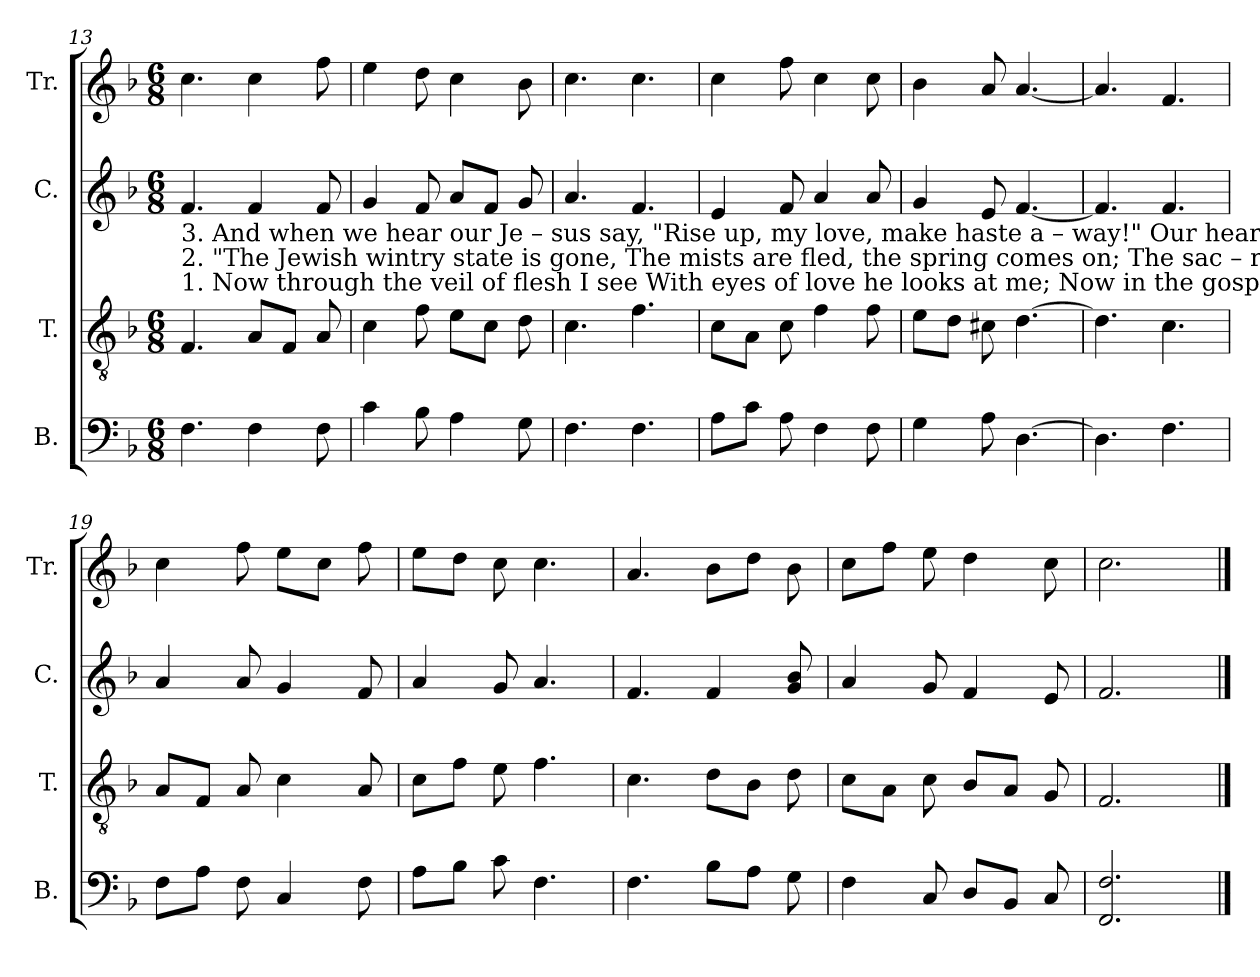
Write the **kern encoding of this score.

**kern	**kern	**kern	**kern
*part4	*part3	*part2	*part1
*staff4	*staff3	*staff2	*staff1
*I"B.	*I"T.	*I"C.	*I"Tr.
*I'B.	*I'T.	*I'C.	*I'Tr.
*clefF4	*clefGv2	*clefG2	*clefG2
*k[b-]	*k[b-]	*k[b-]	*k[b-]
*M6/8	*M6/8	*M6/8	*M6/8
=13	=13	=13	=13
!	!LO:TX:a:t=1. Now through the veil of flesh  I     see  With eyes  of  love  he  looks    at      me;      Now   in      the   gospel's    clearest   glass   He  shows the  beauties    of     his    face.	!	!
!	!LO:TX:a:t=2. "The   Jewish    wintry   state  is  gone,  The  mists are fled, the spring comes on;      The    sac  – red   tur – tle – dove  we hear    Proclaim  the   new,  the  joy – ful    year.	!	!
!	!LO:TX:a:t=3. And when we hear  our  Je  –  sus  say,  "Rise  up, my love, make haste a  –  way!"    Our hearts would fain out –fly  the  wind,   And leave all   earthly    loves   be – hind.	!	!
4.F!\	4.F!/	4.f!/	4.cc!\
4F!\	8A!/L	4f!/	4cc!\
.	8F!/J	.	.
8F!\	8A!/	8f!/	8ff!\
=14	=14	=14	=14
4c!\	4c!\	4g!/	4ee!\
8B-!\	8f!\	8f!/	8dd!\
4A!\	8e!\L	8a!/L	4cc!\
.	8c!\J	8f!/J	.
8G!\	8d!\	8g!/	8b-!\
=15	=15	=15	=15
4.F!\	4.c!\	4.a!/	4.cc!\
4.F!\	4.f!\	4.f!/	4.cc!\
=16	=16	=16	=16
8A!\L	8c!\L	4e!/	4cc!\
8c!\J	8A!\J	.	.
8A!\	8c!\	8f!/	8ff!\
4F!\	4f!\	4a!/	4cc!\
8F!\	8f!\	8a!/	8cc!\
=17	=17	=17	=17
4G!\	8e!\L	4g!/	4b-!\
.	8d!\J	.	.
8A!\	8c#X!\	8e!/	8a!/
[4.D!\	[4.d!\	[4.f!/	[4.a!/
=18	=18	=18	=18
4.D!\]	4.d!\]	4.f!/]	4.a!/]
4.F!\	4.c!\	4.f!/	4.f!/
=19	=19	=19	=19
8F!\L	8A!/L	4a!/	4cc!\
8A!\J	8F!/J	.	.
8F!\	8A!/	8a!/	8ff!\
4C!/	4c!\	4g!/	8ee!\L
.	.	.	8cc!\J
8F!\	8A!/	8f!/	8ff!\
=20	=20	=20	=20
8A!\L	8c!\L	4a!/	8ee!\L
8B-!\J	8f!\J	.	8dd!\J
8c!\	8e!\	8g!/	8cc!\
4.F!\	4.f!\	4.a!/	4.cc!\
=21	=21	=21	=21
4.F!\	4.c!\	4.f!/	4.a!/
8B-!\L	8d!\L	4f!/	8b-!\L
8A!\J	8B-!\J	.	8dd!\J
8G!\	8d!\	8g!/ 8b-!/	8b-!\
=22	=22	=22	=22
4F!\	8c!\L	4a!/	8cc!\L
.	8A!\J	.	8ff!\J
8C!/	8c!\	8g!/	8ee!\
8D!/L	8B-!/L	4f!/	4dd!\
8BB-!/J	8A!/J	.	.
8C!/	8G!/	8e!/	8cc!\
=23	=23	=23	=23
2.FF!/ 2.F!/	2.F!/	2.f!/	2.cc!\
==	==	==	==
*-	*-	*-	*-
